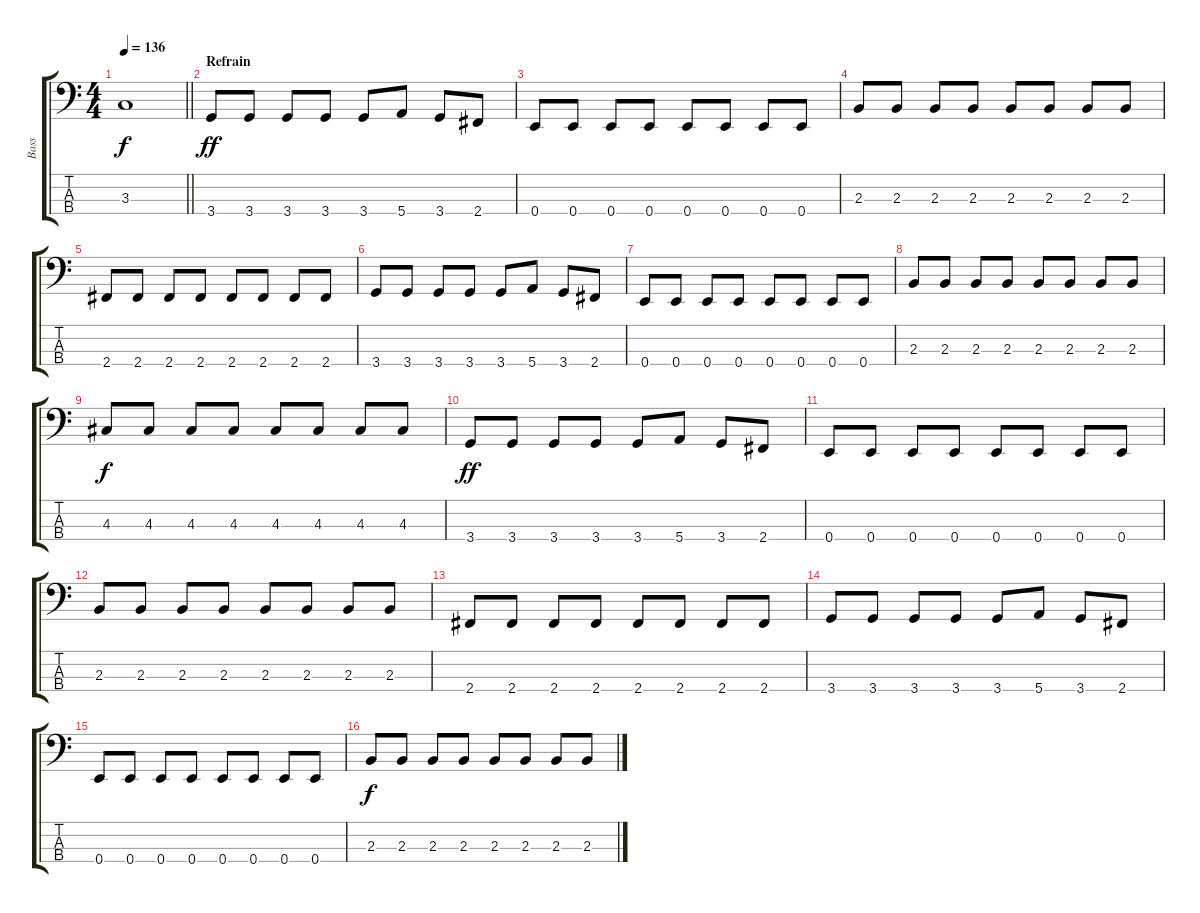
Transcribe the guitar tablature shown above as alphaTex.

\track ("Bass" "Bass") {instrument electricbasspick}
\staff {score tabs}
\tuning (G2 D2 A1 E1) {hide}
\ts (4 4)
\tempo 136
\clef f4
\barLineRight lightlight
\ks c
3.3.1{dy f} |
\section ("" "Refrain")
3.4.8{dy ff} 3.4.8 3.4.8 3.4.8 3.4.8 5.4.8 3.4.8 2.4.8 |
0.4.8 0.4.8 0.4.8 0.4.8 0.4.8 0.4.8 0.4.8 0.4.8 |
2.3.8 2.3.8 2.3.8 2.3.8 2.3.8 2.3.8 2.3.8 2.3.8 |
2.4.8 2.4.8 2.4.8 2.4.8 2.4.8 2.4.8 2.4.8 2.4.8 |
3.4.8 3.4.8 3.4.8 3.4.8 3.4.8 5.4.8 3.4.8 2.4.8 |
0.4.8 0.4.8 0.4.8 0.4.8 0.4.8 0.4.8 0.4.8 0.4.8 |
2.3.8 2.3.8 2.3.8 2.3.8 2.3.8 2.3.8 2.3.8 2.3.8 |
4.3.8{dy f} 4.3.8 4.3.8 4.3.8 4.3.8 4.3.8 4.3.8 4.3.8 |
3.4.8{dy ff} 3.4.8 3.4.8 3.4.8 3.4.8 5.4.8 3.4.8 2.4.8 |
0.4.8 0.4.8 0.4.8 0.4.8 0.4.8 0.4.8 0.4.8 0.4.8 |
2.3.8 2.3.8 2.3.8 2.3.8 2.3.8 2.3.8 2.3.8 2.3.8 |
2.4.8 2.4.8 2.4.8 2.4.8 2.4.8 2.4.8 2.4.8 2.4.8 |
3.4.8 3.4.8 3.4.8 3.4.8 3.4.8 5.4.8 3.4.8 2.4.8 |
0.4.8 0.4.8 0.4.8 0.4.8 0.4.8 0.4.8 0.4.8 0.4.8 |
2.3.8{dy f} 2.3.8 2.3.8 2.3.8 2.3.8 2.3.8 2.3.8 2.3.8
